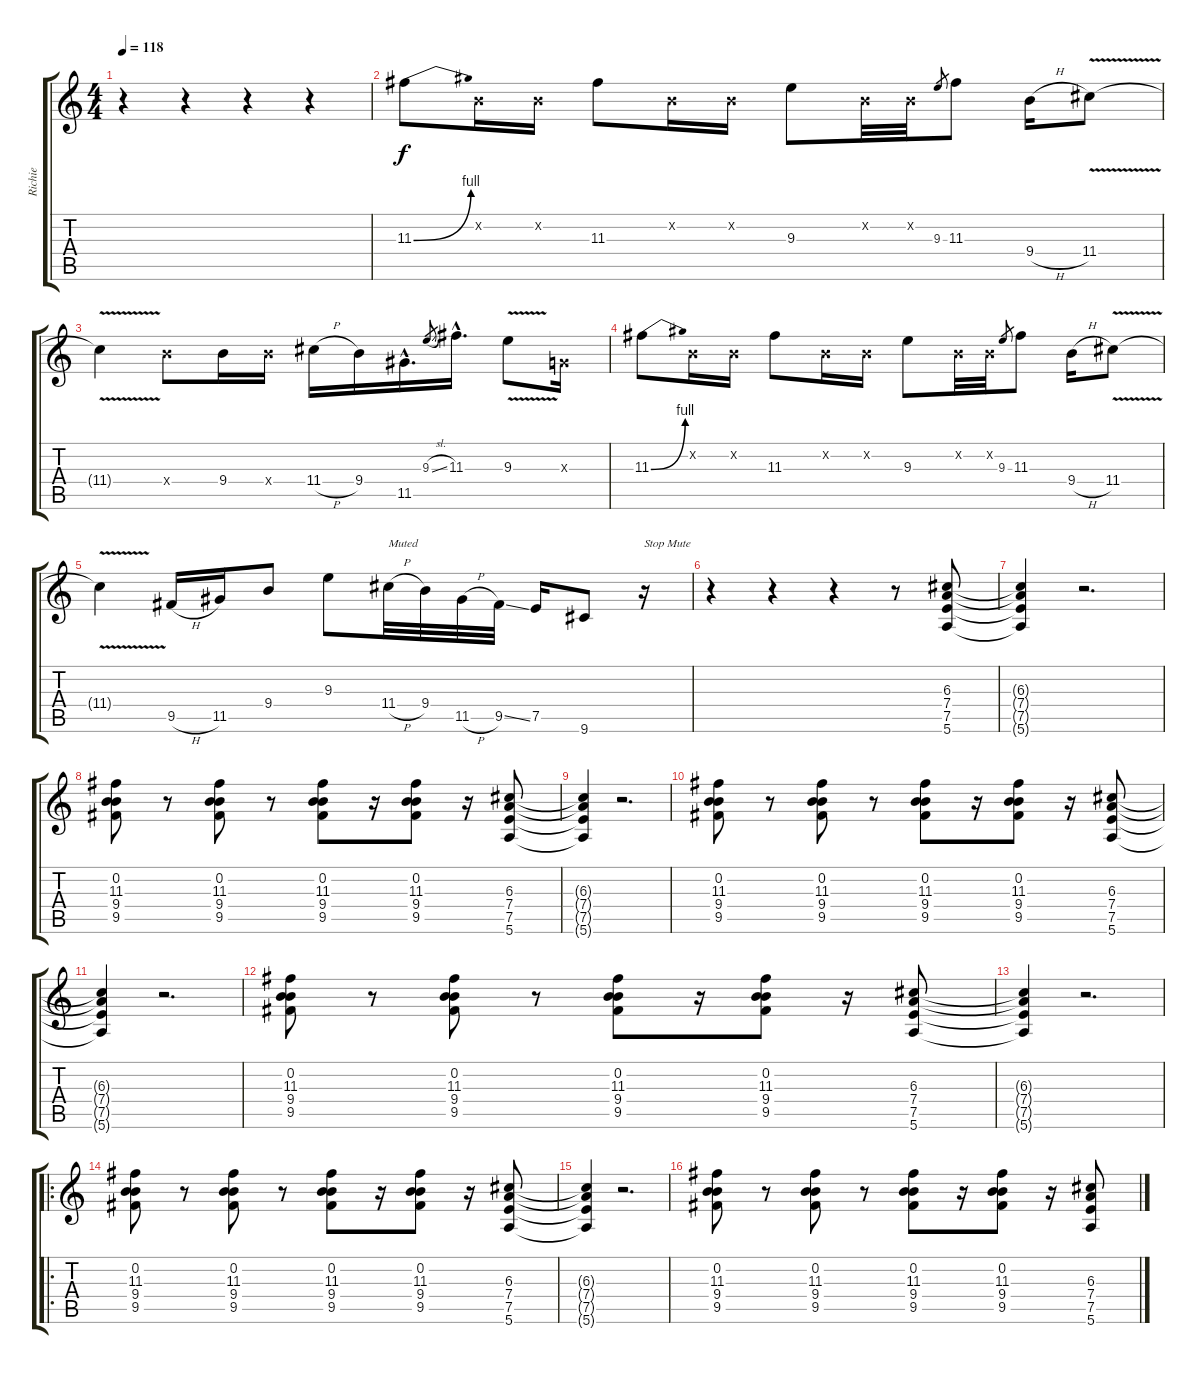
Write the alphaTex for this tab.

\track ("Richie" "Richie") {instrument overdrivenguitar}
\staff {score tabs}
\tuning (E4 B3 G3 D3 A2 E2) {hide}
\ts (4 4)
\tempo 118
\clef g2
\ks c
r.4{dy f instrument overdrivenguitar} r.4 r.4 r.4 |
11.3{be (bend 0 0 60 4)}.8 0.2{x}.16 0.2{x}.16 11.3.8 0.2{x}.16 0.2{x}.16 9.3.8 0.2{x}.32 0.2{x}.32 9.3.8{gr} 11.3.8 9.4{h}.16 11.4{v}.8 |
11.4{t}.4 9.4{x}.8 9.4.16 9.4{x}.16 11.4{h}.16 9.4.16 11.5{hac}.16{d} 9.3{sl}.8{gr} 11.3{hac}.16{d} 9.3{v}.8 0.3{x}.16 |
11.3{be (bend 0 0 60 4)}.8 0.2{x}.16 0.2{x}.16 11.3.8 0.2{x}.16 0.2{x}.16 9.3.8 0.2{x}.32 0.2{x}.32 9.3.8{gr} 11.3.8 9.4{h}.16 11.4{v}.8 |
11.4{t}.4 9.5{h}.16 11.5.16 9.4.8 9.3.8 11.4{h}.32{txt "Muted"} 9.4.32 11.5{h}.32 9.5{ss}.32 7.5.16 9.6.8 r.16{txt "Stop Mute"} |
r.4 r.4 r.4 r.8 (6.3 7.4 7.5 5.6).8 |
(6.3{t} 7.4{t} 7.5{t} 5.6{t}).4 r.2{d} |
(0.2 11.3 9.4 9.5).8 r.8 (0.2 11.3 9.4 9.5).8 r.8 (0.2 11.3 9.4 9.5).8 r.16 (0.2 11.3 9.4 9.5).8 r.16 (6.3 7.4 7.5 5.6).8 |
(6.3{t} 7.4{t} 7.5{t} 5.6{t}).4 r.2{d} |
(0.2 11.3 9.4 9.5).8 r.8 (0.2 11.3 9.4 9.5).8 r.8 (0.2 11.3 9.4 9.5).8 r.16 (0.2 11.3 9.4 9.5).8 r.16 (6.3 7.4 7.5 5.6).8 |
(6.3{t} 7.4{t} 7.5{t} 5.6{t}).4 r.2{d} |
(0.2 11.3 9.4 9.5).8 r.8 (0.2 11.3 9.4 9.5).8 r.8 (0.2 11.3 9.4 9.5).8 r.16 (0.2 11.3 9.4 9.5).8 r.16 (6.3 7.4 7.5 5.6).8 |
(6.3{t} 7.4{t} 7.5{t} 5.6{t}).4 r.2{d} |
\ro
(0.2 11.3 9.4 9.5).8 r.8 (0.2 11.3 9.4 9.5).8 r.8 (0.2 11.3 9.4 9.5).8 r.16 (0.2 11.3 9.4 9.5).8 r.16 (6.3 7.4 7.5 5.6).8 |
(6.3{t} 7.4{t} 7.5{t} 5.6{t}).4 r.2{d} |
(0.2 11.3 9.4 9.5).8 r.8 (0.2 11.3 9.4 9.5).8 r.8 (0.2 11.3 9.4 9.5).8 r.16 (0.2 11.3 9.4 9.5).8 r.16 (6.3 7.4 7.5 5.6).8
